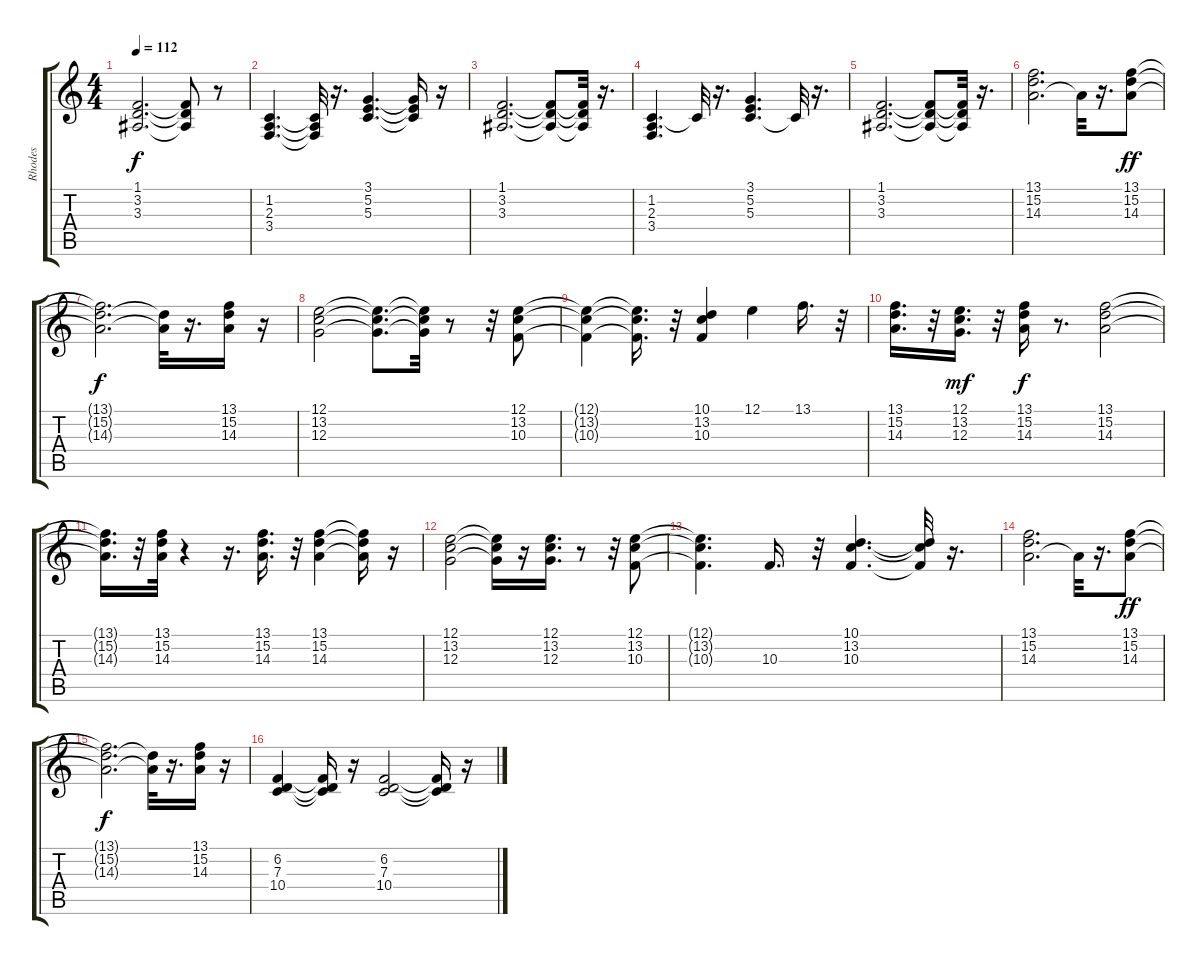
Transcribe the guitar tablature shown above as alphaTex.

\track ("Rhodes" "Rhodes") {instrument electricpiano2}
\staff {score tabs}
\tuning (E4 B3 G3 D3 A2 E2) {hide}
\ts (4 4)
\tempo 112
\clef g2
\ks c
(1.1 3.2 3.3).2{d dy f} (1.1{t} 3.2{t} 3.3{t}).8 r.8 |
(1.2 2.3 3.4).4{d} (1.2{t} 2.3{t} 3.4{t}).32 r.16{d} (3.1 5.2 5.3).4{d} (3.1{t} 5.2{t} 5.3{t}).16 r.16 |
(1.1 3.2 3.3).2{d} (1.1{t} 3.2{t} 3.3{t}).8 (1.1{t} 3.2{t} 3.3{t}).32 r.16{d} |
(1.2 2.3 3.4).4{d} 1.2{t}.32 r.16{d} (3.1 5.2 5.3).4{d} 5.3{t}.32 r.16{d} |
(1.1 3.2 3.3).2{d} (1.1{t} 3.2{t} 3.3{t}).8 (1.1{t} 3.2{t} 3.3{t}).32 r.16{d} |
(13.1 15.2 14.3).2{d} 14.3{t}.32 r.16{d} (13.1 15.2 14.3).8{dy ff} |
(13.1{t} 15.2{t} 14.3{t}).2{d dy f} (15.2{t} 14.3{t}).32 r.16{d} (13.1 15.2 14.3).16 r.16 |
(12.1 13.2 12.3).2 (12.1{t} 13.2{t} 12.3{t}).8{d} (12.1{t} 13.2{t} 12.3{t}).32 r.8 r.32 (12.1 13.2 10.3).8 |
(12.1{t} 13.2{t} 10.3{t}).4 (12.1{t} 13.2{t} 10.3{t}).16{d} r.32 (10.1 13.2 10.3).4 12.1.4 13.1.16{d} r.32 |
(13.1 15.2 14.3).16{d} r.32 (12.1 13.2 12.3).16{d dy mf} r.32 (13.1 15.2 14.3).16{dy f} r.8{d} (13.1 15.2 14.3).2 |
(13.1{t} 15.2{t} 14.3{t}).16{d} r.32 (13.1 15.2 14.3).32 r.4 r.16{d} (13.1 15.2 14.3).16{d} r.32 (13.1 15.2 14.3).4 (13.1{t} 15.2{t} 14.3{t}).16 r.16 |
(12.1 13.2 12.3).2 (12.1{t} 13.2{t} 12.3{t}).16 r.16 (12.1 13.2 12.3).16{d} r.8 r.32 (12.1 13.2 10.3).8 |
(12.1{t} 13.2{t} 10.3{t}).4{d} 10.3.16{d} r.32 (10.1 13.2 10.3).4{d} (10.1{t} 13.2{t} 10.3{t}).32 r.16{d} |
(13.1 15.2 14.3).2{d} 14.3{t}.32 r.16{d} (13.1 15.2 14.3).8{dy ff} |
(13.1{t} 15.2{t} 14.3{t}).2{d dy f} (15.2{t} 14.3{t}).32 r.16{d} (13.1 15.2 14.3).16 r.16 |
(6.2 7.3 10.4).4 (6.2{t} 7.3{t} 10.4{t}).16 r.16 (6.2 7.3 10.4).2 (6.2{t} 7.3{t} 10.4{t}).16 r.16
